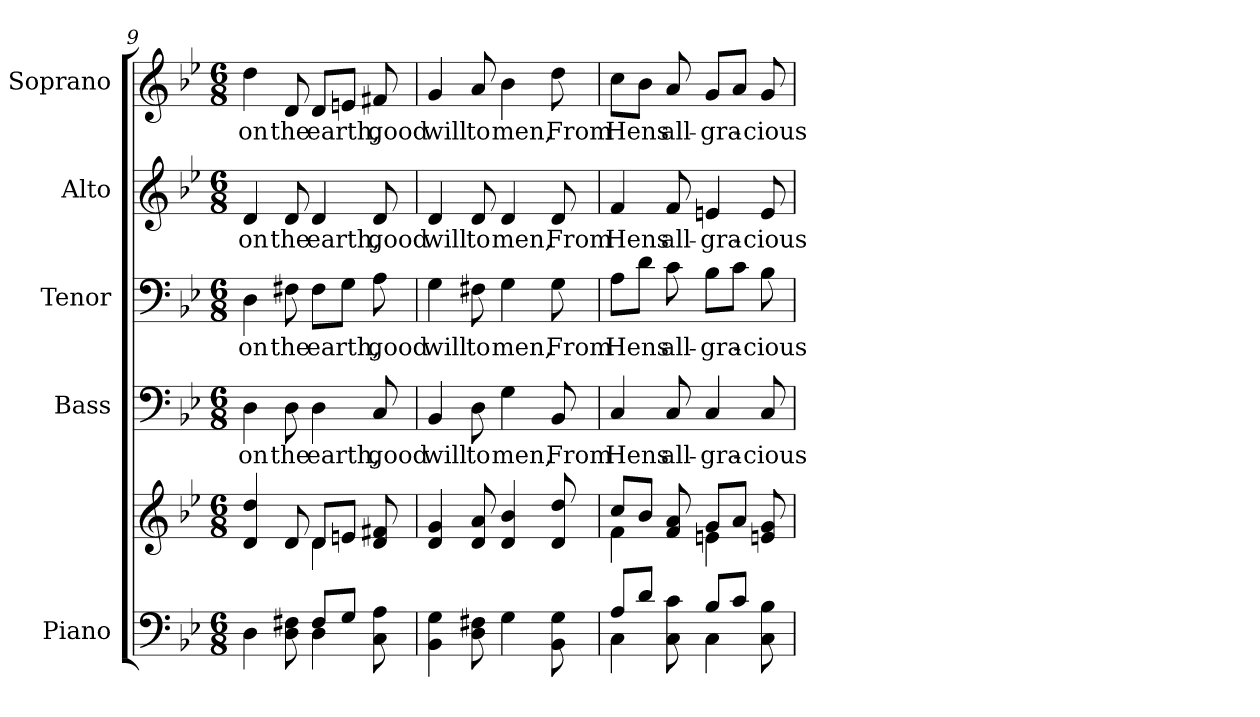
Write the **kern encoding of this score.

**kern	**kern	**kern	**text	**kern	**text	**kern	**text	**kern	**text
*part5	*part5	*part4	*part4	*part3	*part3	*part2	*part2	*part1	*part1
*staff6	*staff5	*staff4	*staff4	*staff3	*staff3	*staff2	*staff2	*staff1	*staff1
*I"Piano	*	*I"Bass	*	*I"Tenor	*	*I"Alto	*	*I"Soprano	*
*I'Pno.	*	*I'B.	*	*I'T.	*	*I'A.	*	*I'S.	*
!!LO:PB:g=z
*clefF4	*clefG2	*clefF4	*	*clefF4	*	*clefG2	*	*clefG2	*
*k[b-e-]	*k[b-e-]	*k[b-e-]	*	*k[b-e-]	*	*k[b-e-]	*	*k[b-e-]	*
*B-:	*B-:	*B-:	*	*B-:	*	*B-:	*	*B-:	*
*M6/8	*M6/8	*M6/8	*	*M6/8	*	*M6/8	*	*M6/8	*
=9	=9	=9	=9	=9	=9	=9	=9	=9	=9
*^	*^	*	*	*	*	*	*	*	*
!	!	!	!	!	!LO:LY:b:color=#000000	!	!	!	!	!	!
!	!	!	!	!	!	!	!LO:LY:b:color=#000000	!	!	!	!
!	!	!	!	!	!	!	!	!	!LO:LY:b:color=#000000	!	!
!	!	!	!	!	!	!	!	!	!	!	!LO:LY:b:color=#000000
4Di\	4.ryy	4di/ 4ddi	4.ryy	4Di\	on	4Di\	on	4di/	on	4ddi\	on
!	!	!	!	!	!LO:LY:b:color=#000000	!	!	!	!	!	!
!	!	!	!	!	!	!	!LO:LY:b:color=#000000	!	!	!	!
!	!	!	!	!	!	!	!	!	!LO:LY:b:color=#000000	!	!
!	!	!	!	!	!	!	!	!	!	!	!LO:LY:b:color=#000000
8Di\ 8F#Xi	.	8di/	.	8Di\	the	8F#Xi\	the	8di/	the	8di/	the
!	!	!	!	!	!LO:LY:b:color=#000000	!	!	!	!	!	!
!	!	!	!	!	!	!	!LO:LY:b:color=#000000	!	!	!	!
!	!	!	!	!	!	!	!	!	!LO:LY:b:color=#000000	!	!
!	!	!	!	!	!	!	!	!	!	!	!LO:LY:b:color=#000000
8F#i/L	4Di\	8di/L	4di\	4Di\	earth,	8F#i\L	earth,	4di/	earth,	8di/L	earth,
8Gi/J	.	8eni/J	.	.	.	8Gi\J	.	.	.	8eni/J	.
!	!	!	!	!	!LO:LY:b:color=#000000	!	!	!	!	!	!
!	!	!	!	!	!	!	!LO:LY:b:color=#000000	!	!	!	!
!	!	!	!	!	!	!	!	!	!LO:LY:b:color=#000000	!	!
!	!	!	!	!	!	!	!	!	!	!	!LO:LY:b:color=#000000
8Ci\ 8Ai	8ryy	8di/ 8f#Xi	8ryy	8Ci/	good	8Ai\	good	8di/	good	8f#Xi/	good
*v	*v	*	*	*	*	*	*	*	*	*	*
*	*v	*v	*	*	*	*	*	*	*	*
=10	=10	=10	=10	=10	=10	=10	=10	=10	=10
*^	*^	*	*	*	*	*	*	*	*
!	!	!	!	!	!LO:LY:b:color=#000000	!	!	!	!	!	!
*v	*v	*	*	*	*	*	*	*	*	*	*
*	*v	*v	*	*	*	*	*	*	*	*
*^	*^	*	*	*	*	*	*	*	*
!	!	!	!	!	!	!	!LO:LY:b:color=#000000	!	!	!	!
*v	*v	*	*	*	*	*	*	*	*	*	*
*	*v	*v	*	*	*	*	*	*	*	*
*^	*^	*	*	*	*	*	*	*	*
!	!	!	!	!	!	!	!	!	!LO:LY:b:color=#000000	!	!
*v	*v	*	*	*	*	*	*	*	*	*	*
*	*v	*v	*	*	*	*	*	*	*	*
*^	*^	*	*	*	*	*	*	*	*
!	!	!	!	!	!	!	!	!	!	!	!LO:LY:b:color=#000000
*v	*v	*	*	*	*	*	*	*	*	*	*
*	*v	*v	*	*	*	*	*	*	*	*
4BB-i\ 4Gi	4di/ 4gi	4BB-i/	will	4Gi\	will	4di/	will	4gi/	will
!	!	!	!LO:LY:b:color=#000000	!	!	!	!	!	!
!	!	!	!	!	!LO:LY:b:color=#000000	!	!	!	!
!	!	!	!	!	!	!	!LO:LY:b:color=#000000	!	!
!	!	!	!	!	!	!	!	!	!LO:LY:b:color=#000000
8Di\ 8F#Xi	8di/ 8ai	8Di\	to	8F#Xi\	to	8di/	to	8ai/	to
!	!	!	!LO:LY:b:color=#000000	!	!	!	!	!	!
!	!	!	!	!	!LO:LY:b:color=#000000	!	!	!	!
!	!	!	!	!	!	!	!LO:LY:b:color=#000000	!	!
!	!	!	!	!	!	!	!	!	!LO:LY:b:color=#000000
4Gi\	4di/ 4b-i	4Gi\	men,	4Gi\	men,	4di/	men,	4b-i\	men,
!	!	!	!LO:LY:b:color=#000000	!	!	!	!	!	!
!	!	!	!	!	!LO:LY:b:color=#000000	!	!	!	!
!	!	!	!	!	!	!	!LO:LY:b:color=#000000	!	!
!	!	!	!	!	!	!	!	!	!LO:LY:b:color=#000000
8BB-i\ 8Gi	8di/ 8ddi	8BB-i/	From	8Gi\	From	8di/	From	8ddi\	From
!!LO:PB:g=z
=11	=11	=11	=11	=11	=11	=11	=11	=11	=11
*^	*^	*	*	*	*	*	*	*	*
!	!	!	!	!	!LO:LY:b:color=#000000	!	!	!	!	!	!
!	!	!	!	!	!	!	!LO:LY:b:color=#000000	!	!	!	!
!	!	!	!	!	!	!	!	!	!LO:LY:b:color=#000000	!	!
!	!	!	!	!	!	!	!	!	!	!	!LO:LY:b:color=#000000
8Ai/L	4Ci\	8cci/L	4fi\	4Ci/	Hens	8Ai\L	Hens	4fi/	Hens	8cci\L	Hens
8di/J	.	8b-i/J	.	.	.	8di\J	.	.	.	8b-i\J	.
!	!	!	!	!	!LO:LY:b:color=#000000	!	!	!	!	!	!
!	!	!	!	!	!	!	!LO:LY:b:color=#000000	!	!	!	!
!	!	!	!	!	!	!	!	!	!LO:LY:b:color=#000000	!	!
!	!	!	!	!	!	!	!	!	!	!	!LO:LY:b:color=#000000
8Ci\ 8ci	8ryy	8fi/ 8ai	8ryy	8Ci/	all-	8ci\	all-	8fi/	all-	8ai/	all-
!	!	!	!	!	!LO:LY:b:color=#000000	!	!	!	!	!	!
!	!	!	!	!	!	!	!LO:LY:b:color=#000000	!	!	!	!
!	!	!	!	!	!	!	!	!	!LO:LY:b:color=#000000	!	!
!	!	!	!	!	!	!	!	!	!	!	!LO:LY:b:color=#000000
8B-i/L	4Ci\	8gi/L	4eni\	4Ci/	-gra-	8B-i\L	-gra-	4eni/	-gra-	8gi/L	-gra-
8ci/J	.	8ai/J	.	.	.	8ci\J	.	.	.	8ai/J	.
!	!	!	!	!	!LO:LY:b:color=#000000	!	!	!	!	!	!
!	!	!	!	!	!	!	!LO:LY:b:color=#000000	!	!	!	!
!	!	!	!	!	!	!	!	!	!LO:LY:b:color=#000000	!	!
!	!	!	!	!	!	!	!	!	!	!	!LO:LY:b:color=#000000
8Ci\ 8B-i	8ryy	8eni/ 8gi	8ryy	8Ci/	-cious	8B-i\	-cious	8ei/	-cious	8gi/	-cious
*v	*v	*	*	*	*	*	*	*	*	*	*
*	*v	*v	*	*	*	*	*	*	*	*
=	=	=	=	=	=	=	=	=	=
*-	*-	*-	*-	*-	*-	*-	*-	*-	*-
